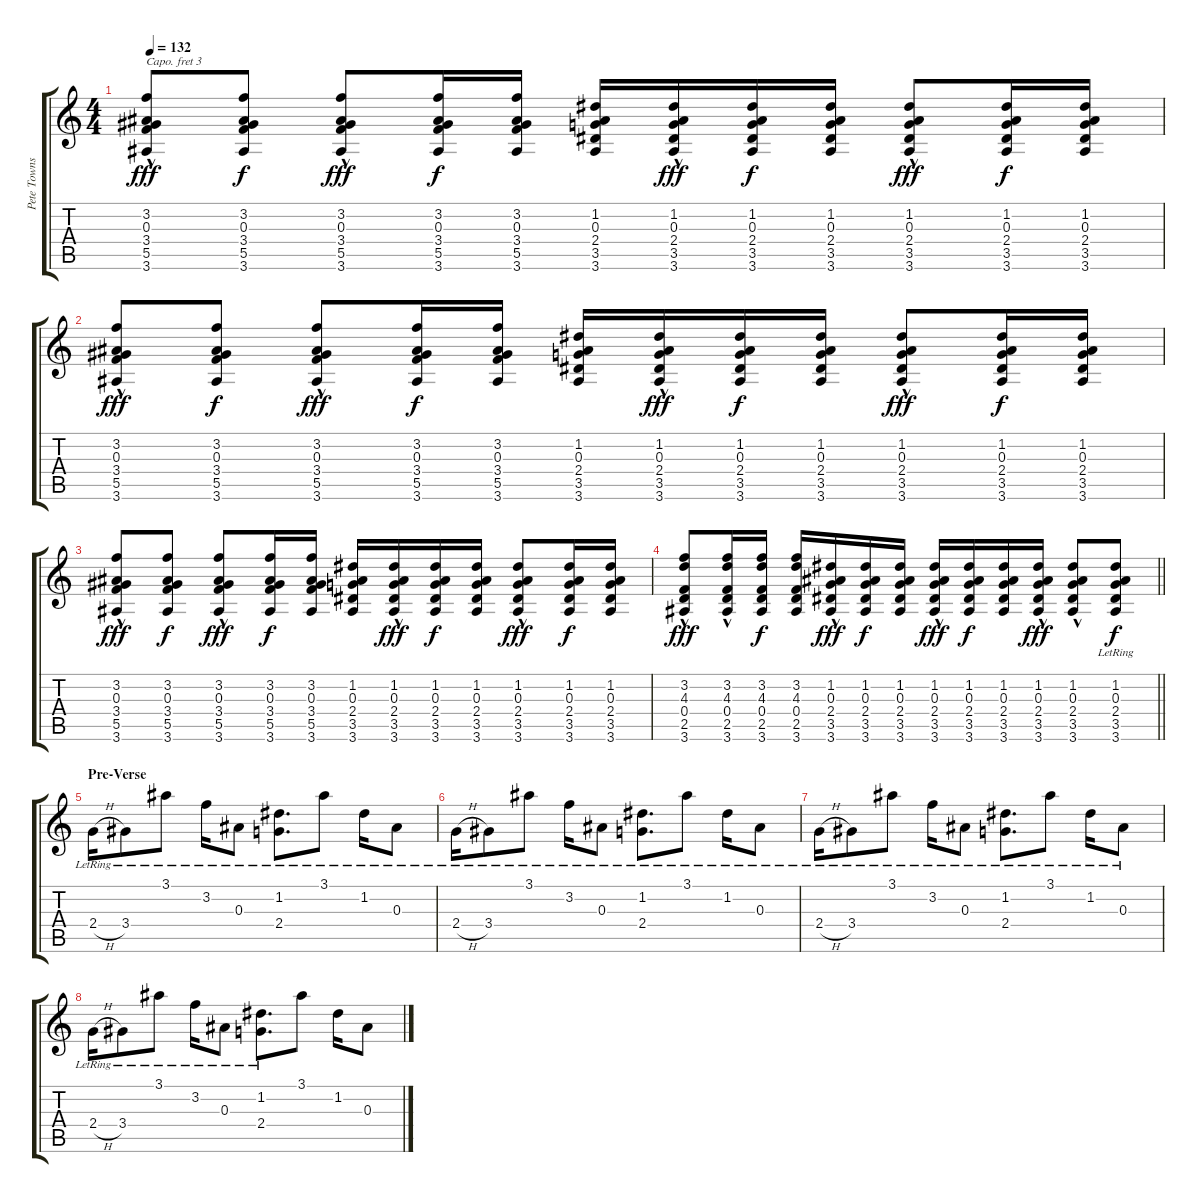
\track ("Pete Townshend" "Pete Towns") {instrument acousticguitarsteel}
\staff {score tabs}
\capo 3
\tuning (E4 B3 G3 D3 A2 E2) {hide}
\ts (4 4)
\tempo 132
\clef g2
\ks c
(3.2{hac} 0.3{hac} 3.4{hac} 5.5{hac} 3.6{hac}).8{dy fff} (3.2 0.3 3.4 5.5 3.6).8{dy f} (3.2{hac} 0.3{hac} 3.4{hac} 5.5{hac} 3.6{hac}).8{dy fff} (3.2 0.3 3.4 5.5 3.6).16{dy f} (3.2 0.3 3.4 5.5 3.6).16 (1.2 0.3 2.4 3.5 3.6).16 (1.2{hac} 0.3{hac} 2.4{hac} 3.5{hac} 3.6{hac}).16{dy fff} (1.2 0.3 2.4 3.5 3.6).16{dy f} (1.2 0.3 2.4 3.5 3.6).16 (1.2{hac} 0.3{hac} 2.4{hac} 3.5{hac} 3.6{hac}).8{dy fff} (1.2 0.3 2.4 3.5 3.6).16{dy f} (1.2 0.3 2.4 3.5 3.6).16 |
(3.2{hac} 0.3{hac} 3.4{hac} 5.5{hac} 3.6{hac}).8{dy fff} (3.2 0.3 3.4 5.5 3.6).8{dy f} (3.2{hac} 0.3{hac} 3.4{hac} 5.5{hac} 3.6{hac}).8{dy fff} (3.2 0.3 3.4 5.5 3.6).16{dy f} (3.2 0.3 3.4 5.5 3.6).16 (1.2 0.3 2.4 3.5 3.6).16 (1.2{hac} 0.3{hac} 2.4{hac} 3.5{hac} 3.6{hac}).16{dy fff} (1.2 0.3 2.4 3.5 3.6).16{dy f} (1.2 0.3 2.4 3.5 3.6).16 (1.2{hac} 0.3{hac} 2.4{hac} 3.5{hac} 3.6{hac}).8{dy fff} (1.2 0.3 2.4 3.5 3.6).16{dy f} (1.2 0.3 2.4 3.5 3.6).16 |
(3.2{hac} 0.3{hac} 3.4{hac} 5.5{hac} 3.6{hac}).8{dy fff} (3.2 0.3 3.4 5.5 3.6).8{dy f} (3.2{hac} 0.3{hac} 3.4{hac} 5.5{hac} 3.6{hac}).8{dy fff} (3.2 0.3 3.4 5.5 3.6).16{dy f} (3.2 0.3 3.4 5.5 3.6).16 (1.2 0.3 2.4 3.5 3.6).16 (1.2{hac} 0.3{hac} 2.4{hac} 3.5{hac} 3.6{hac}).16{dy fff} (1.2 0.3 2.4 3.5 3.6).16{dy f} (1.2 0.3 2.4 3.5 3.6).16 (1.2{hac} 0.3{hac} 2.4{hac} 3.5{hac} 3.6{hac}).8{dy fff} (1.2 0.3 2.4 3.5 3.6).16{dy f} (1.2 0.3 2.4 3.5 3.6).16 |
\barLineRight lightlight
(3.2{hac} 4.3{hac} 0.4{hac} 2.5{hac} 3.6{hac}).8{dy fff} (3.2{hac} 4.3{hac} 0.4{hac} 2.5{hac} 3.6{hac}).16 (3.2 4.3 0.4 2.5 3.6).16{dy f} (3.2 4.3 0.4 2.5 3.6).16 (1.2{hac} 0.3{hac} 2.4{hac} 3.5{hac} 3.6{hac}).16{dy fff} (1.2 0.3 2.4 3.5 3.6).16{dy f} (1.2 0.3 2.4 3.5 3.6).16 (1.2{hac} 0.3{hac} 2.4{hac} 3.5{hac} 3.6{hac}).16{dy fff} (1.2 0.3 2.4 3.5 3.6).16{dy f} (1.2 0.3 2.4 3.5 3.6).16 (1.2{hac} 0.3{hac} 2.4{hac} 3.5{hac} 3.6{hac}).16{dy fff} (1.2{hac} 0.3{hac} 2.4{hac} 3.5{hac} 3.6{hac}).8 (1.2{lr} 0.3{lr} 2.4 3.5 3.6).8{dy f} |
\section ("" "Pre-Verse")
2.4{h lr}.16 3.4{lr}.8 3.1{lr}.8 3.2{lr}.16 0.3{lr}.8 (1.2{lr} 2.4{lr}).8{d} 3.1{lr}.8 1.2{lr}.16 0.3{lr}.8 |
2.4{h lr}.16 3.4{lr}.8 3.1{lr}.8 3.2{lr}.16 0.3{lr}.8 (1.2{lr} 2.4{lr}).8{d} 3.1{lr}.8 1.2{lr}.16 0.3{lr}.8 |
2.4{h lr}.16 3.4{lr}.8 3.1{lr}.8 3.2{lr}.16 0.3{lr}.8 (1.2{lr} 2.4{lr}).8{d} 3.1{lr}.8 1.2{lr}.16 0.3{lr}.8 |
2.4{h lr}.16 3.4{lr}.8 3.1{lr}.8 3.2{lr}.16 0.3{lr}.8 (1.2{lr} 2.4).8{d} 3.1.8 1.2.16 0.3.8
